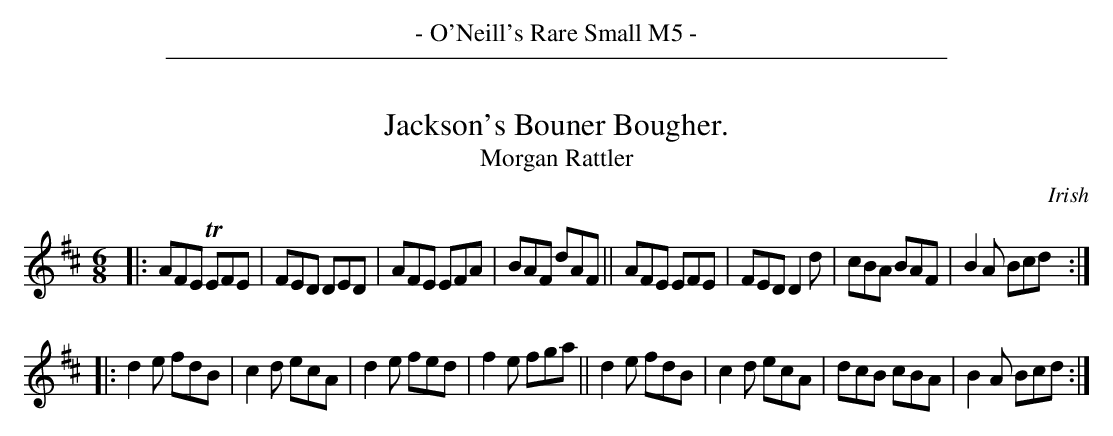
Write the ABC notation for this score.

X:1
T: Jackson's Bouner Bougher.
T: Morgan Rattler  % handwritten to right of title
O: Irish
M: 6/8
L: 1/8
K: D
|:\
AFE TEFE | FED DED | AFE EFA | BAF dAF ||\
AFE  EFE | FED D2d | cBA BAF | B2A Bcd ::
d2e  fdB | c2d ecA | d2e fed | f2e fga ||\
d2e  fdB | c2d ecA | dcB cBA | B2A Bcd :|
